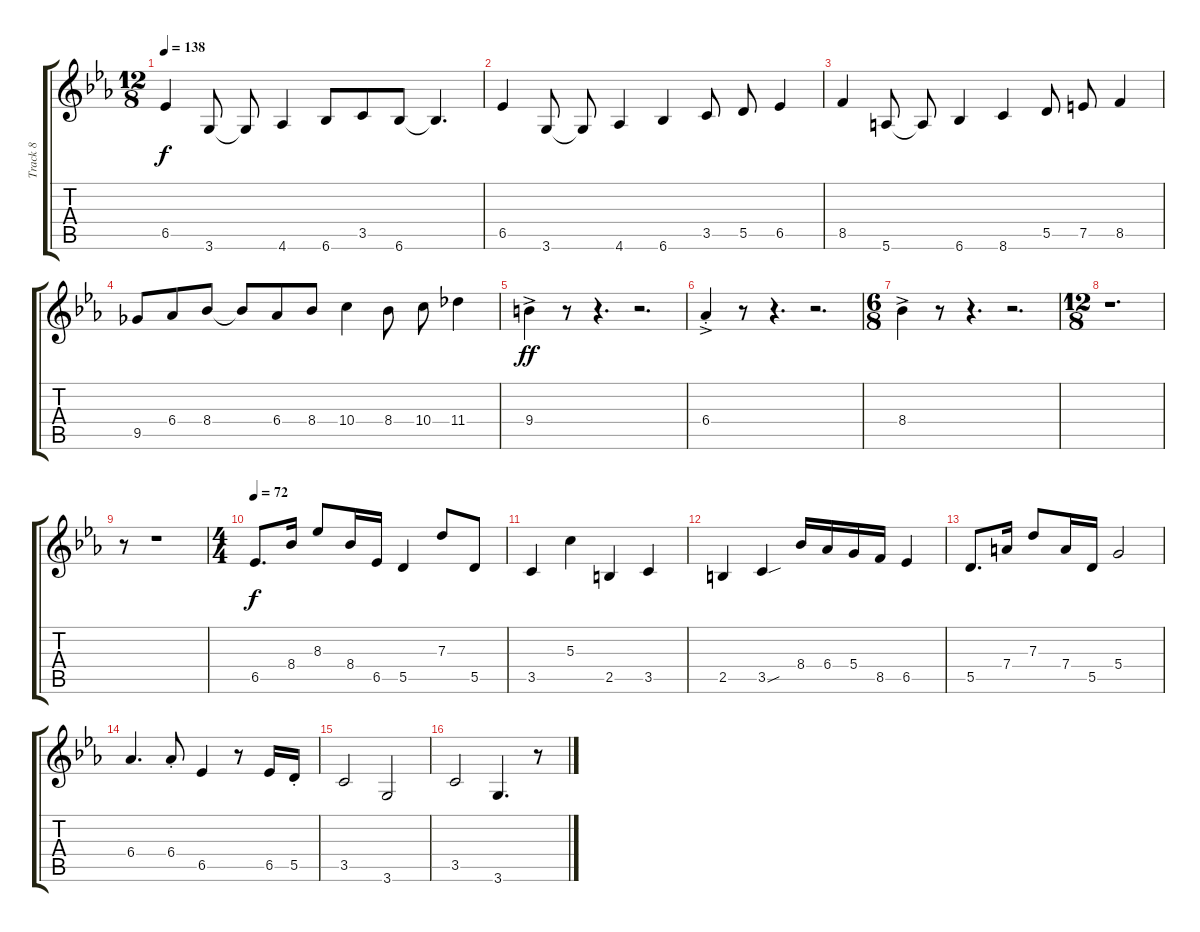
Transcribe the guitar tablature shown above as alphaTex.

\track ("Track 8" "Track 8") {instrument electricbassfinger}
\staff {score tabs}
\tuning (E4 B3 G3 D3 A2 E2) {hide}
\ts (12 8)
\tempo 138
\clef g2
\ks eb
6.5.4{dy f} 3.6.8 3.6{t}.8 4.6.4 6.6.8 3.5.8 6.6.8 6.6{t}.4{d} |
6.5.4 3.6.8 3.6{t}.8 4.6.4 6.6.4 3.5.8 5.5.8 6.5.4 |
8.5.4 5.6.8 5.6{t}.8 6.6.4 8.6.4 5.5.8 7.5.8 8.5.4 |
9.5.8 6.4.8 8.4.8 8.4{t}.8 6.4.8 8.4.8 10.4.4 8.4.8 10.4.8 11.4.4 |
9.4{ac}.4{dy ff} r.8 r.4{d} r.2{d} |
6.4{ac st}.4 r.8 r.4{d} r.2{d} |
\ts (6 8)
8.4{ac}.4 r.8 r.4{d} r.2{d} |
\ts (12 8)
r.1{d} |
r.8 r.1 |
\ts (4 4)
\tempo 72
6.5.8{d dy f} 8.4.16 8.3.8 8.4.16 6.5.16 5.5.4 7.3.8 5.5.8 |
3.5.4 5.3.4 2.5.4 3.5.4 |
2.5.4 3.5{sou}.4 8.4.16 6.4.16 5.4.16 8.5.16 6.5.4 |
5.5.8{d} 7.4.16 7.3.8 7.4.16 5.5.16 5.4.2 |
6.4.4{d} 6.4{st}.8 6.5.4 r.8 6.5.16 5.5{st}.16 |
3.5.2 3.6.2 |
3.5.2 3.6.4{d} r.8
